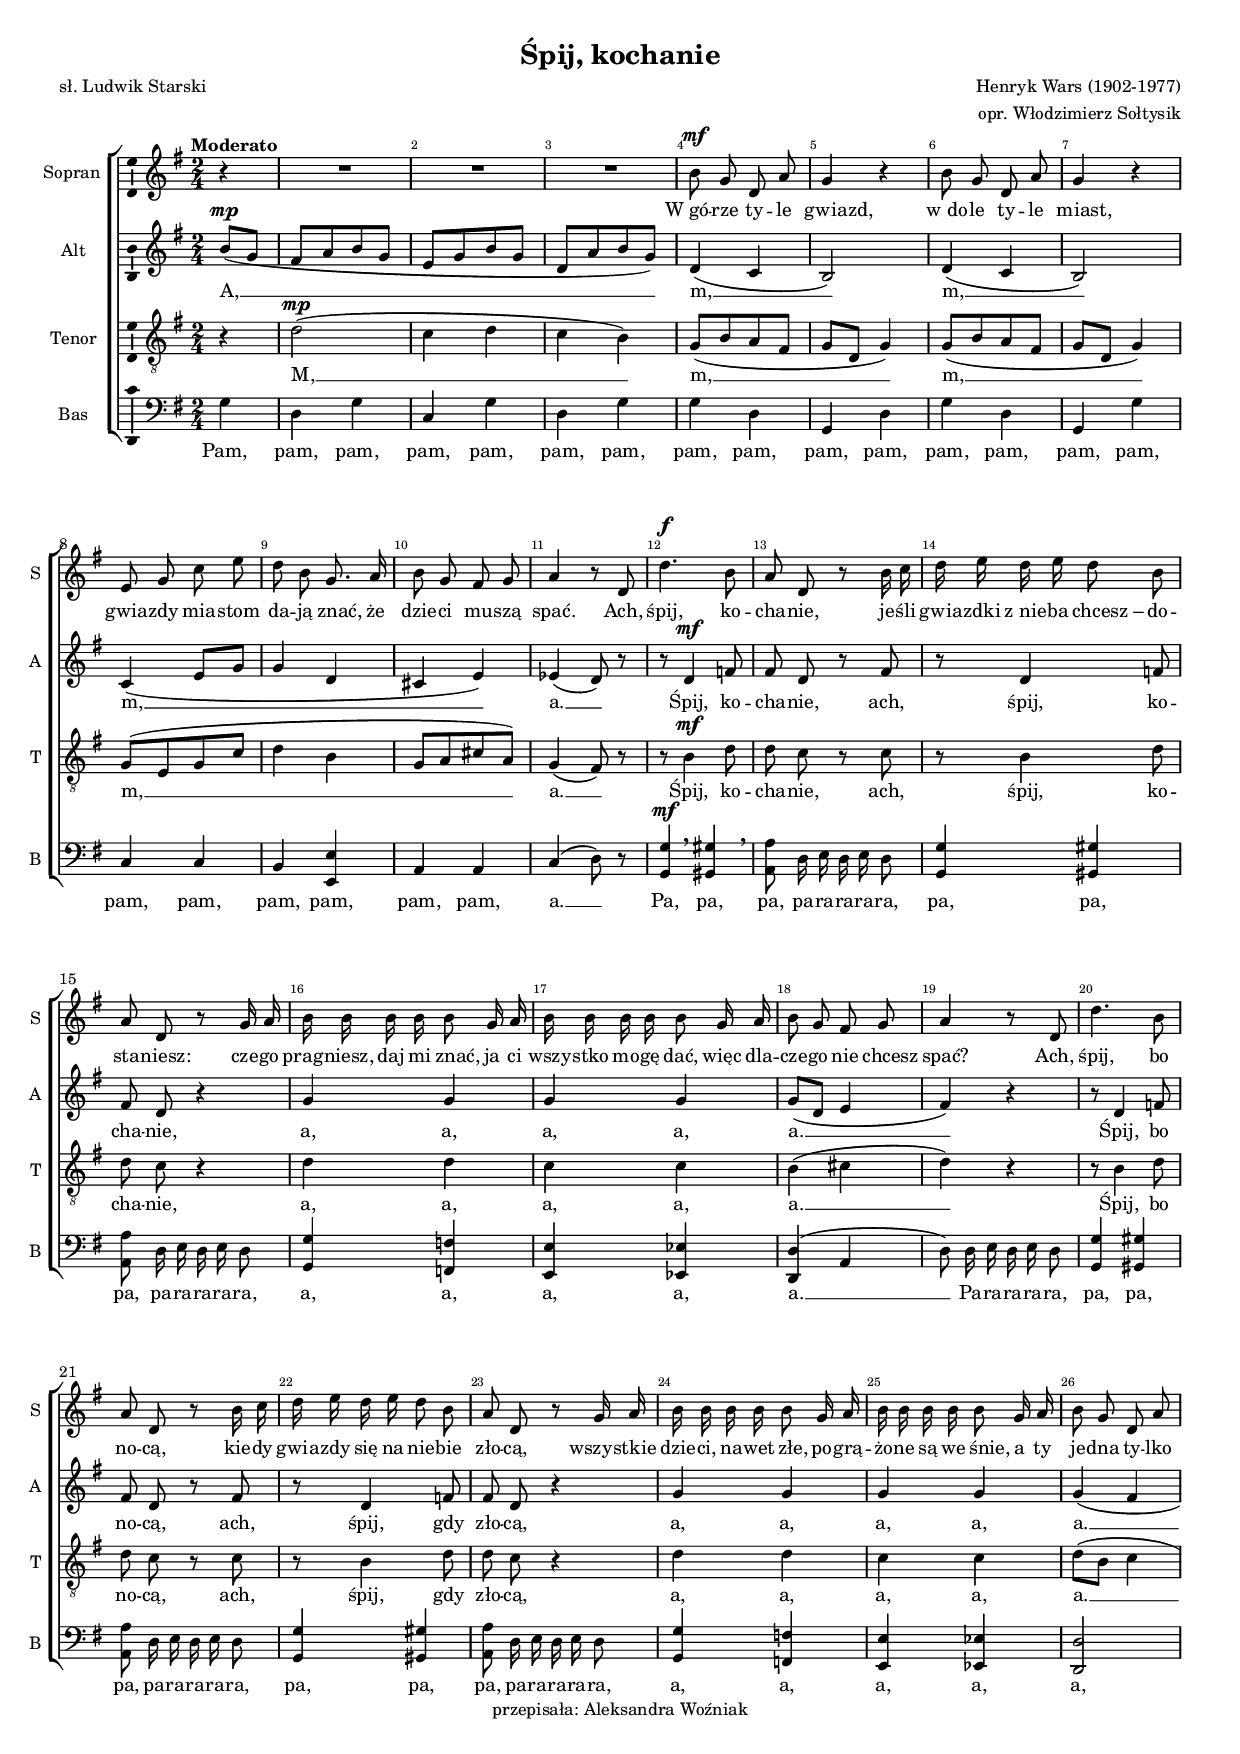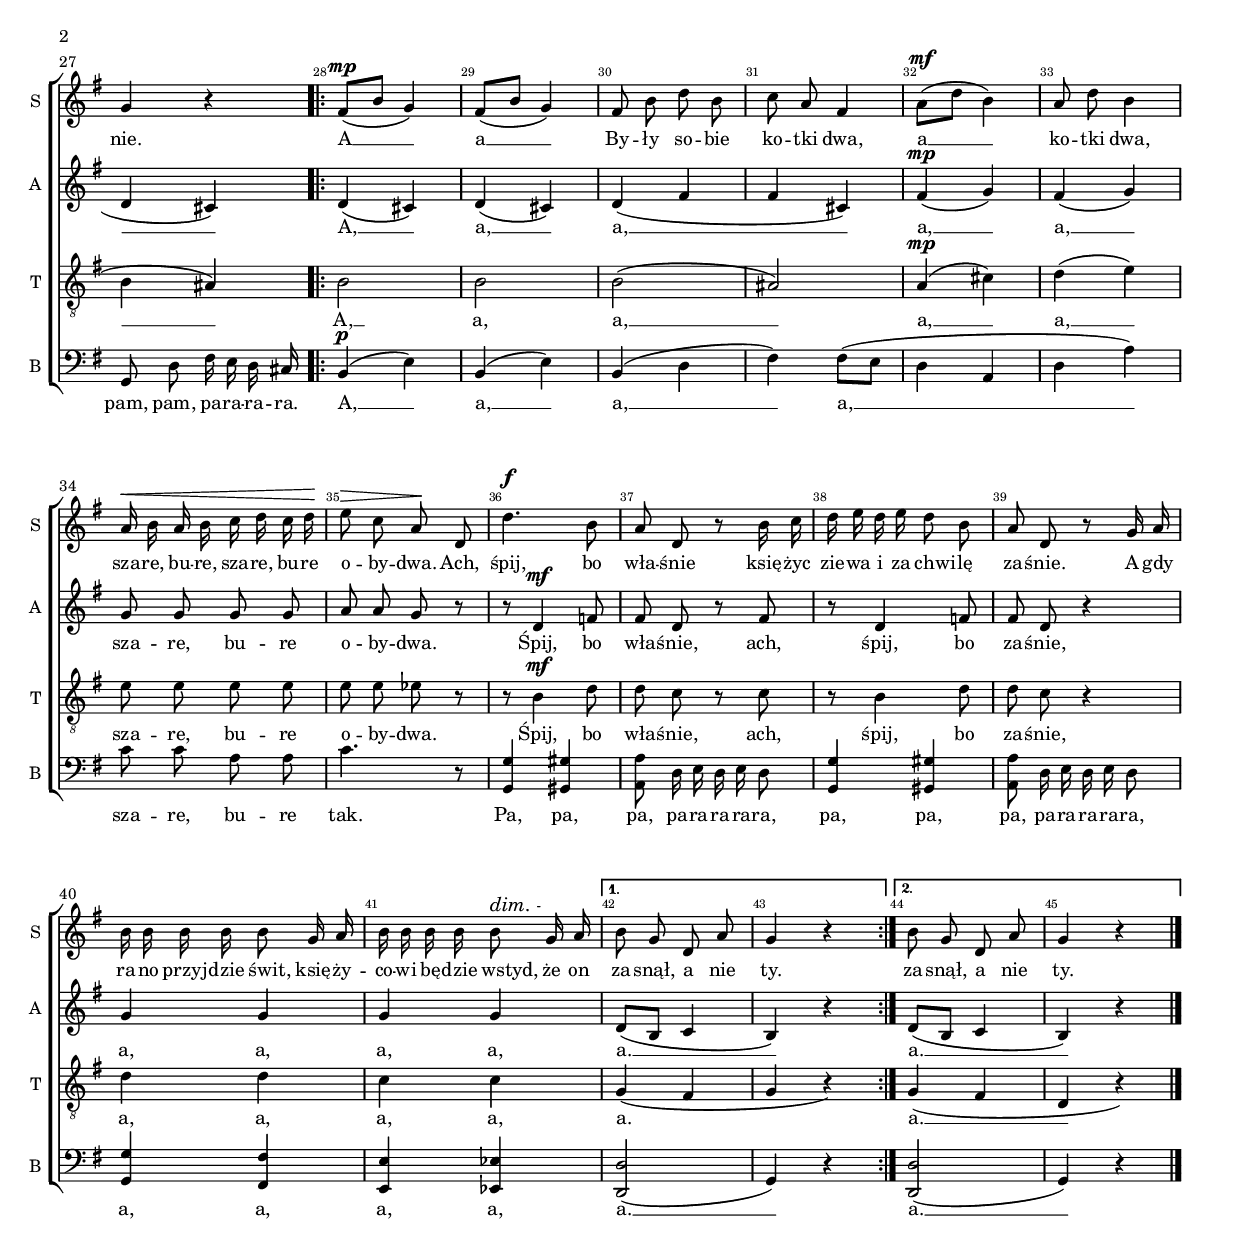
\version "2.15.36"
#(set-global-staff-size 15.1)

ml = #(define-music-function (parser location off) (number?)
        #{
          \once \override Lyrics.LyricText #'X-offset = #off
        #})

\paper {
  indent = 10 \mm
}

\header {
  title = "Śpij, kochanie"
  composer = "Henryk Wars (1902-1977)"
  poet = "sł. Ludwik Starski"
  arranger = "opr. Włodzimierz Sołtysik"
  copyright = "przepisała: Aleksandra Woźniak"
}

\version "2.16.1"

% -*- master: ./pomocnicze/sopran-solo.ly;

% Uwaga! z przyczyn technicznych zawsze przed
% skompilowaniem partii trzeba zapisywać plik.

sopran = \relative c'' {
  \clef treble
  \key g \major
  \time 2/4
  \tempo Moderato
  \dynamicUp
  \autoBeamOff
  %str1
  \partial 4 r4
  R2*3
  b8 \mf g d a'
  g4 r
  b8 g d a'
  g4 r
  e8 g c e
  d b g8. a16
  b8 g fis g
  a4 r8 d,
  d'4. \f b8
  a d, r b'16 c
  %str2
  d e d e d8 b
  a d, r g16 a
  b b b b b8 g16 a
  b16 b b b b8 g16 a
  b8 g fis g
  a4 r8 d,
  d'4. b8
  a d, r b'16 c
  d e d e d8 b
  a d, r g16 a
  b b b b b8 g16 a
  b b b b b8 g16 a
  b8 g d a'
  g4 r
  \repeat volta 2 {
    fis8 \mp [ ( \melisma b ] g4 ) \melismaEnd
    %str3
    fis8 [ ( \melisma b ] g4 ) \melismaEnd
    fis8 b d b
    c a fis4
    a8 \mf [ ( \melisma d ] b4 ) \melismaEnd
    a8 d b4
    a16 \< b a b c d c d \!
    e8 \> c a \! d,
    d'4. \f b8
    a d, r b'16 c
    d e d e d8 b
    a d, r g16 a
    b b b b b8 g16 a
    b b b b b8 \dim g16 \! a
  }
  \alternative {
    {
      b8 g d a'
      g4 r
    }
    {
      b8 g d a'
      g4 r
    }
  }
  \bar "|."
}

soprantekst = \lyricmode {
  %str1
  \ml #-3.2 W_gó -- rze ty -- le \ml #-2.2 gwiazd,
  w_do -- le ty -- le \ml #-2.2 miast,
  gwia -- zdy mia -- stom da -- ją \ml #-1.2 znać, że dzie -- ci mu -- szą spać.
  Ach, śpij, ko -- cha -- nie,
  je -- śli
  %str2
  gwia -- zdki z_nie -- ba \ml #-2 chcesz_– do -- sta -- \ml #-2 niesz:
  cze -- go \ml #-2.6 prag -- \ml #-2.3 niesz, daj mi \ml #-1.2 znać,
  ja ci wszy -- stko mo -- gę dać,
  więc dla -- cze -- go nie \ml #-2 chcesz spać?
  Ach, śpij, bo no -- cą, kie -- dy gwia -- zdy się na nie -- bie zło -- cą,
  \ml #-3.2 wszy -- stkie dzie -- ci, na -- wet \ml #-0.5 złe, po -- grą -- żo -- ne są we \ml #-0.7 śnie,
  a ty je -- dna ty -- lko nie.
  A __
  %str3
  a __
  By -- ły so -- bie ko -- tki dwa,
  a __ ko -- tki dwa,
  sza -- re, bu -- re, sza -- re, bu -- re o -- by -- dwa.
  Ach, śpij, bo wła -- śnie księ -- życ zie -- wa i za \ml #-1.2 chwi -- lę za -- śnie.
  A gdy ra -- no przyj -- dzie \ml #-1.2 świt,
  księ -- ży -- co -- wi bę -- dzie \ml #-1.2 wstyd,
  że on za -- snął, a nie ty.
  za -- snął, a nie ty.
}

\version "2.16.1"

% -*- master: ./pomocnicze/alt-solo.ly;

% Uwaga! z przyczyn technicznych zawsze przed
% skompilowaniem partii trzeba zapisywać plik.

alt = \relative c' {
  \key g \major
  \time 2/4
  \tempo Moderato
  \dynamicUp
  \autoBeamOff
  %str1
  \partial 4 b'8 \mp [ ( \melisma g ]
  fis [ a b g ]
  e [ g b g] d[ a' b g ] ) \melismaEnd
  d4 ( \melisma c
  b2 ) \melismaEnd
  d4 ( \melisma c
  b2 ) \melismaEnd
  c4 ( \melisma e8 [ g ]
  g4 d
  cis e ) \melismaEnd
  es ( \melisma d8 ) \melismaEnd r
  r d4 \mf f8
  fis d r fis
  %str2
  r d4 f8
  fis d r4
  g g
  g g
  g8 [ ( \melisma d ] e4
  fis ) \melismaEnd r
  r8 d4 f8
  fis d r fis
  r d4 f8
  fis d r4
  g g
  g g
  g ( \melisma fis d cis ) \melismaEnd
  \repeat volta 2 {
    d ( \melisma cis ) \melismaEnd
    %str3
    d ( \melisma cis ) \melismaEnd
    d ( \melisma fis
    fis cis ) \melismaEnd
    fis \mp ( \melisma g ) \melismaEnd
    fis ( \melisma g ) \melismaEnd
    g8 g g g
    a a g r
    r d4 \mf f8
    fis d r fis
    r d4 f8
    fis d r4
    g g
    g g
  }
  \alternative {
    {
      d8 [ ( \melisma b ] c4
      b ) \melismaEnd r
    }
    {
      d8 [ ( \melisma b ] c4
      b ) \melismaEnd r
    }
  }
  \bar "|."
}

alttekst = \lyricmode {
  %str1
  A, __ m, __ m, __ m, __ a. __
  Śpij, ko -- cha -- nie, ach,
  %str2
  śpij, ko -- cha -- nie, a, a, a, a, a. __
  Śpij, bo no -- cą, ach, śpij, gdy zło -- cą, a, a, a, a, a. __
  A, __
  %str3
  a, __ a, __ a, __ a, __ sza -- re, bu -- re o -- by -- dwa.
  Śpij, bo wła -- śnie, ach, śpij, bo za -- śnie,
  a, a, a, a, a. __
  a. __
}

\version "2.16.1"

% -*- master: ./pomocnicze/tenor-solo.ly;

% Uwaga! z przyczyn technicznych zawsze przed
% skompilowaniem partii trzeba zapisywać plik.

tenor = \relative c' {
  \clef "treble_8"
  \key g \major
  \time 2/4
  \tempo Moderato
  \dynamicUp
  \autoBeamOff
  %str1
  \partial 4 r
  d2 \mp ( \melisma
  c4 d
  c b ) \melismaEnd
  g8 [ ( \melisma b a fis ]
  g [ d ] g4 ) \melismaEnd
  g8 [ ( \melisma b a fis ]
  g [ d ] g4 ) \melismaEnd
  g8 [ ( \melisma e g c ]
  d4 b
  g8 [ a cis a ] ) \melismaEnd
  g4 ( \melisma fis8 ) \melismaEnd r
  r  b4 \mf d8
  d c r c
  %str2
  r b4 d8
  d c r4
  d d c c
  b ( \melisma cis
  d ) \melismaEnd r
  r8 b4 d8
  d c r c
  r b4 d8
  d c r4
  d d
  c c
  d8 [ ( \melisma b ] c4
  b ais ) \melismaEnd
  \repeat volta 2 {
    b2
    %str3
    b
    b ( \melisma
    ais ) \melismaEnd
    a4 \mp ( \melisma cis ) \melismaEnd
    d ( \melisma e ) \melismaEnd
    e8 e e e
    e e es r
    r  b4 \mf d8
    d c r c
    r b4 d8
    d c r4
    d d c c
  }
  \alternative {
    {
      g ( \melisma fis
      g r ) \melismaEnd
    }
    {
      g ( \melisma fis
      d r ) \melismaEnd
    }
  }
  \bar "|."
}

tenortekst = \lyricmode {
  %str1
  M, __ m, __ m, __ m, __ a. __
  Śpij, ko -- cha -- nie, ach,
  %str2
  śpij, ko -- cha -- nie,
  a, a, a, a, a. __
  Śpij, bo no -- cą, ach, śpij, gdy zło -- cą,
  a, a, a, a, a. __
  A, __
  %str3
  a, a, __ a, __ a, __
  sza -- re, bu -- re o -- by -- dwa.
  Śpij, bo wła -- śnie, ach, śpij, bo za -- śnie,
  a, a, a, a, a.__
  a. __
}

\version "2.16.1"

% -*- master: ./pomocnicze/bas-solo.ly;

% Uwaga! z przyczyn technicznych zawsze przed
% skompilowaniem partii trzeba zapisywać plik.

bas = \relative c' {
  \clef bass
  \key g \major
  \time 2/4
  \tempo Moderato
  \dynamicUp
  \autoBeamOff
  %str1
  \partial 4 g
  d g
  c, g'
  d g
  g d
  g, d'
  g d
  g, g'
  c, c
  b <e e,>
  a, a
  c ( \melisma d8 ) \melismaEnd r
  <g g,>4 \mf \breathe <gis gis,> \breathe
  <a a,>8 d,16 e d e d8
  %str2
  <g g,>4 <gis gis,>
  <a a,>8 d,16 e d e d8
  <g g,>4 <f f,>
  <e e,> <es es,>
  <d d,> ( \melisma a
  d8 ) \melismaEnd d16 e d e d8
  <g g,>4 <gis gis,>
  <a a,>8 d,16 e d e d8
  <g g,>4 <gis gis,>
  <a a,>8 d,16 e d e d8
  <g g,>4 <f f,>
  <e e,> <es es,>
  <d d,>2
  g,8 d' fis16 e d cis
  \repeat volta 2 {
    b4 \p ( \melisma e ) \melismaEnd
    %str3
    b4 ( \melisma e ) \melismaEnd
    b ( \melisma d
    fis ) \melismaEnd fis8 [ ( \melisma e ]
    d4 a
    d a' ) \melismaEnd
    c8 c a a
    c4. r8
    <g g,>4 <gis gis,>
    <a a,>8 d,16 e d e d8
    <g g,>4 <gis gis,>
    <a a,>8 d,16 e d e d8
    <g g,>4 <fis fis,>
    <e e,> <es es,>
  }
  \alternative {
    {
      <d d,>2 ( \melisma
      g,4 ) \melismaEnd r
    }
    {
      <d' d,>2 ( \melisma
      g,4 ) \melismaEnd r
    }
  }
  \bar "|."
}

bastekst = \lyricmode {
  %str1
  Pam, pam, pam, pam, pam,
  pam, pam, pam, pam, pam, pam,
  pam, pam, pam, pam, pam, pam,
  pam, pam, pam, pam, a. __
  Pa, pa, pa, pa -- ra -- ra -- ra -- ra,
  %str2
  pa, pa, pa, pa -- ra -- ra -- ra -- ra,
  a, a, a, a, a. __
  Pa -- ra -- ra -- ra -- ra,
  pa, pa, pa, pa -- ra -- ra -- ra -- ra,
  pa, pa, pa, pa -- ra -- ra -- ra -- ra,
  a, a, a, a, a, pam, pam, pa -- ra -- ra -- ra.
  A, __
  %str3
  a, __ a, __ a, __
  sza -- re, bu -- re tak.
  Pa, pa, pa, pa -- ra -- ra -- ra -- ra,
  pa, pa, pa, pa -- ra -- ra -- ra -- ra,
  a, a, a, a, a. __
  a. __
}


\score {
  \new ChoirStaff <<
    \new Staff = sopran {
      \set Staff.instrumentName = "Sopran "
      \set Staff.shortInstrumentName = "S "
      \dynamicUp
      \tupletUp
      \clef G

      \sopran
    }
    \addlyrics \soprantekst

    \new Staff = alt {
      \set Staff.instrumentName = "Alt "
      \set Staff.shortInstrumentName = "A "
      \dynamicUp
      \tupletUp
      \clef G

      \alt
    }
    \addlyrics \alttekst

    \new Staff = tenor {
      \set Staff.instrumentName = "Tenor "
      \set Staff.shortInstrumentName = "T "
      \dynamicUp
      \tupletUp
      \clef "G_8"

      \tenor
    }
    \addlyrics \tenortekst

    \new Staff = bas {
      \set Staff.instrumentName = "Bas "
      \set Staff.shortInstrumentName = "B "
      \dynamicUp
      \tupletUp
      \clef F

      \bas
    }
    \addlyrics \bastekst
  >>

  % blok \layout zawiera ogólne ustawienia stylu
  \layout {
    \compressFullBarRests
    %\set Score.tempoHideNote = ##t

    \override Lyrics.VerticalAxisGroup
    #'nonstaff-unrelatedstaff-spacing #'padding = #0.5

    \context {
      \Staff
      \consists "Ambitus_engraver"
    }

    \override Score.BarNumber #'break-visibility = #'#(#f #t #t)

    \override Score.BarNumber #'self-alignment-X =
    #(lambda (grob)
       (let ((break-dir (ly:item-break-dir grob)))
         (set! (ly:grob-property grob 'self-alignment-X)
               (if (= break-dir RIGHT)
                   1
                   0))))

    \override Score.BarNumber #'stencil =
    #(lambda (grob)
       (let ((break-dir (ly:item-break-dir grob)))
         (set! (ly:grob-property grob 'font-size)
               (if (= break-dir RIGHT)
                   -1
                   -3))
         (ly:text-interface::print grob)))
  }
}
